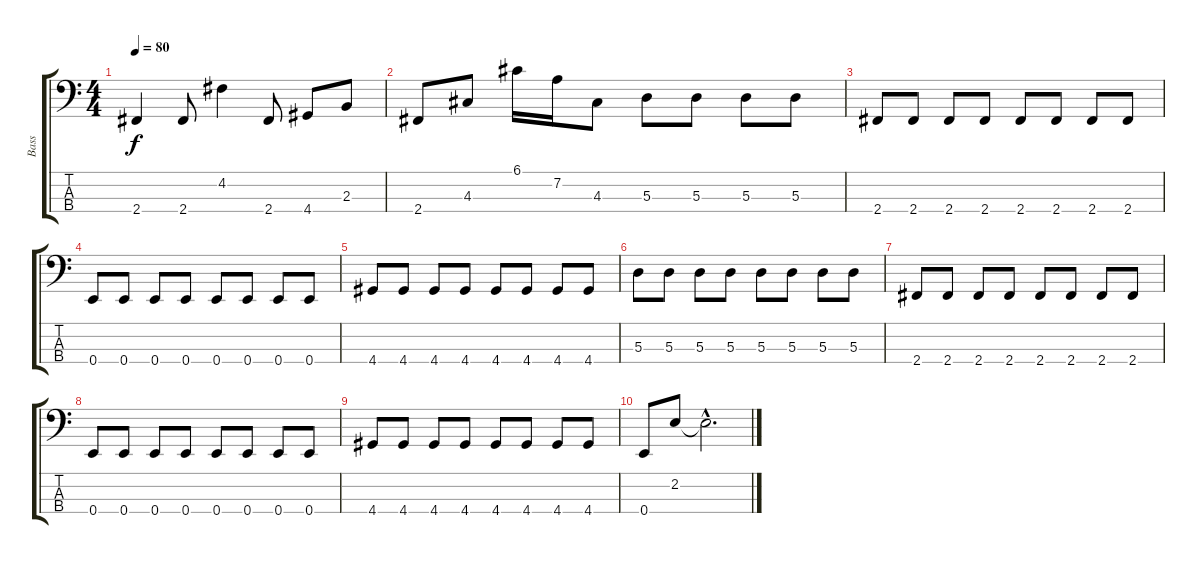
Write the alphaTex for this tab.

\track ("Bass" "Bass") {instrument electricbasspick}
\staff {score tabs}
\tuning (G2 D2 A1 E1) {hide}
\ts (4 4)
\tempo 80
\clef f4
\ks c
2.4.4{dy f} 2.4.8 4.2.4 2.4.8 4.4.8 2.3.8 |
2.4.8 4.3.8 6.1.16 7.2.16 4.3.8 5.3.8 5.3.8 5.3.8 5.3.8 |
2.4.8 2.4.8 2.4.8 2.4.8 2.4.8 2.4.8 2.4.8 2.4.8 |
0.4.8 0.4.8 0.4.8 0.4.8 0.4.8 0.4.8 0.4.8 0.4.8 |
4.4.8 4.4.8 4.4.8 4.4.8 4.4.8 4.4.8 4.4.8 4.4.8 |
5.3.8 5.3.8 5.3.8 5.3.8 5.3.8 5.3.8 5.3.8 5.3.8 |
2.4.8 2.4.8 2.4.8 2.4.8 2.4.8 2.4.8 2.4.8 2.4.8 |
0.4.8 0.4.8 0.4.8 0.4.8 0.4.8 0.4.8 0.4.8 0.4.8 |
4.4.8 4.4.8 4.4.8 4.4.8 4.4.8 4.4.8 4.4.8 4.4.8 |
0.4.8 2.2.8 2.2{hac t}.2{d}
